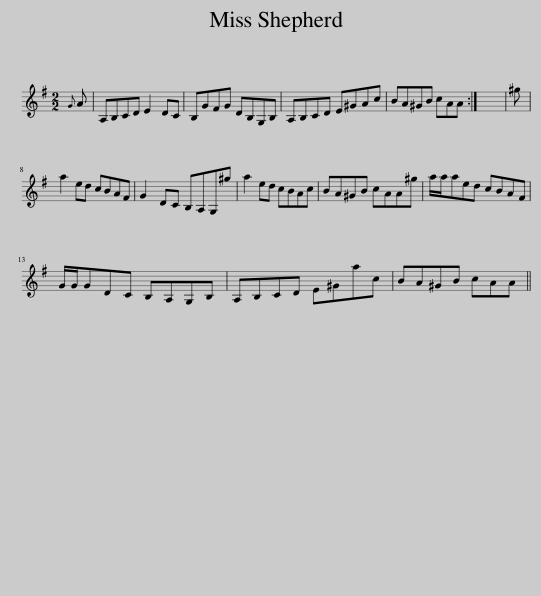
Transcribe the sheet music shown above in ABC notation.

X:1
L:1/8
M:2/2
I:linebreak $
K:G
V:1 treble
V:1
{G} A | A,B,CD E2 DC | B,GFG DB,G,B, | A,B,CD E^GAc | BA^GB cAA :| %5
 x8 | ^g |$ a2 ed cBAF | G2 DC B,A,G,^g | a2 ed cBAc | %10
 BA^GB cAA^g | a/a/aed cBAF |$ G/G/GDC B,A,G,B, | A,B,CD E^Gac | BA^GB cAA || %15
